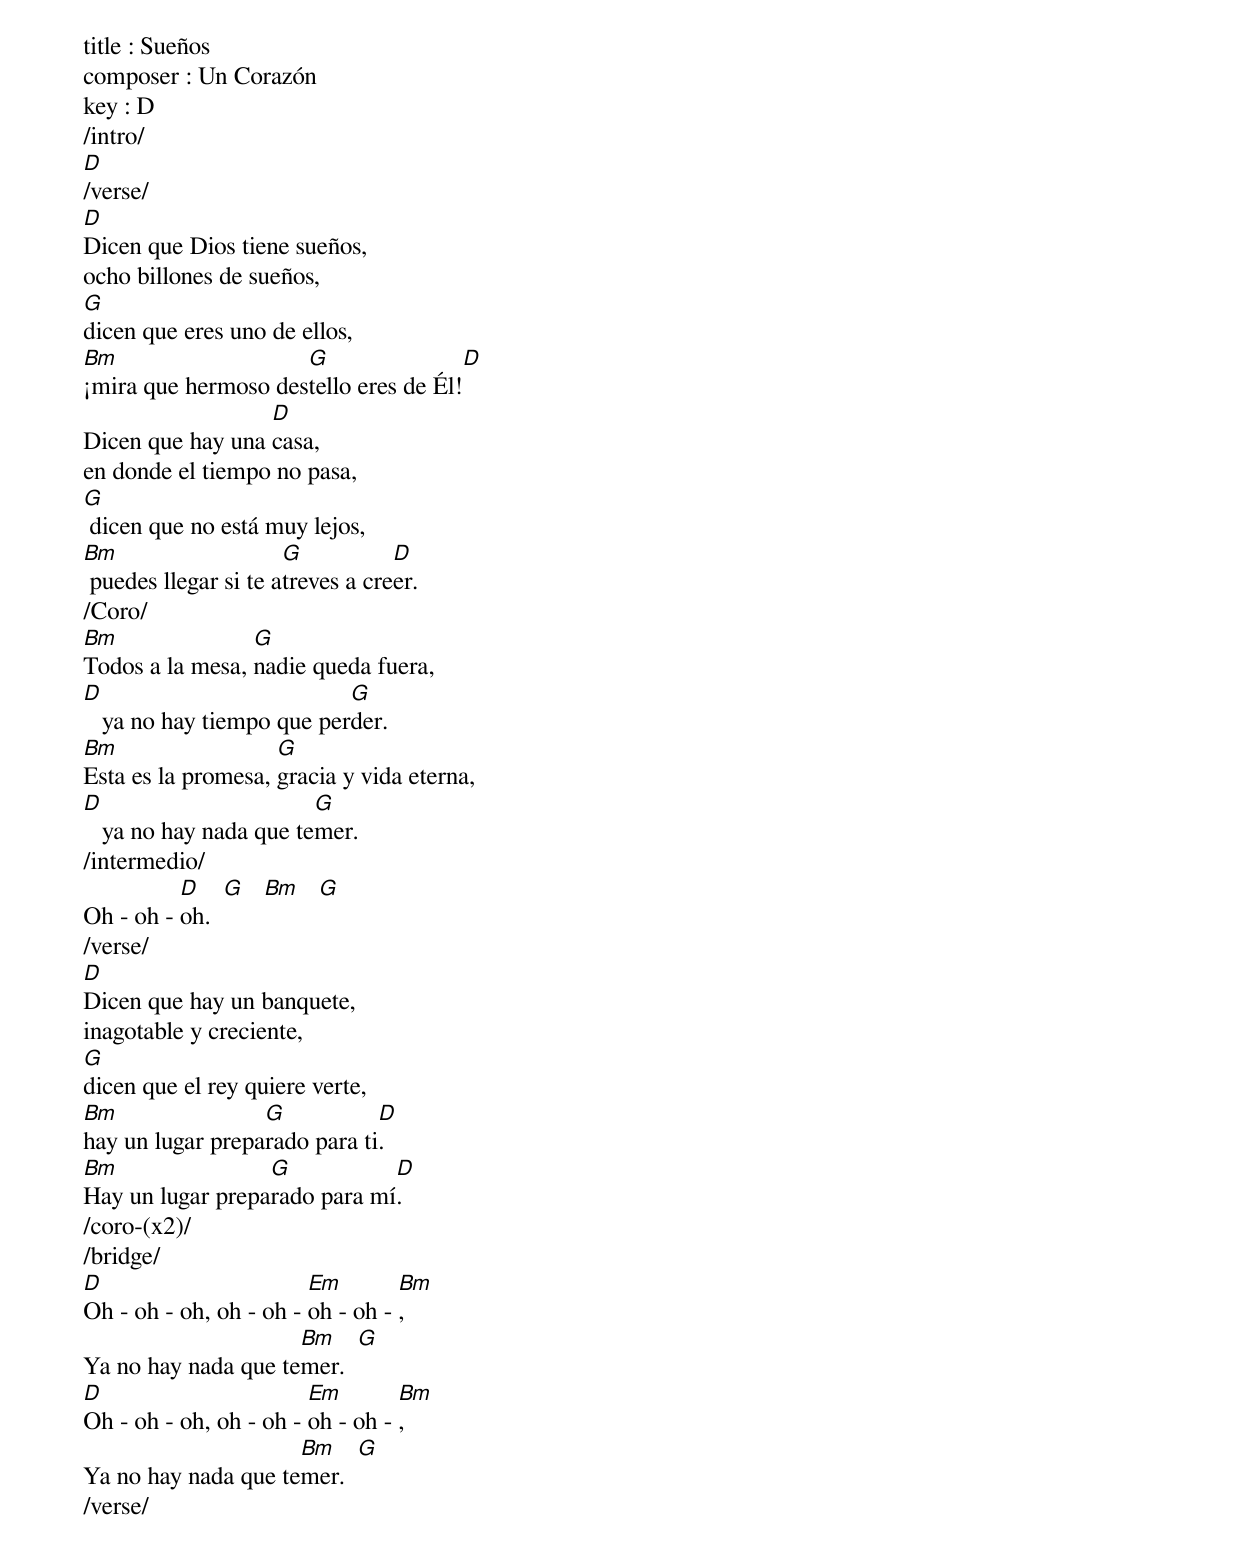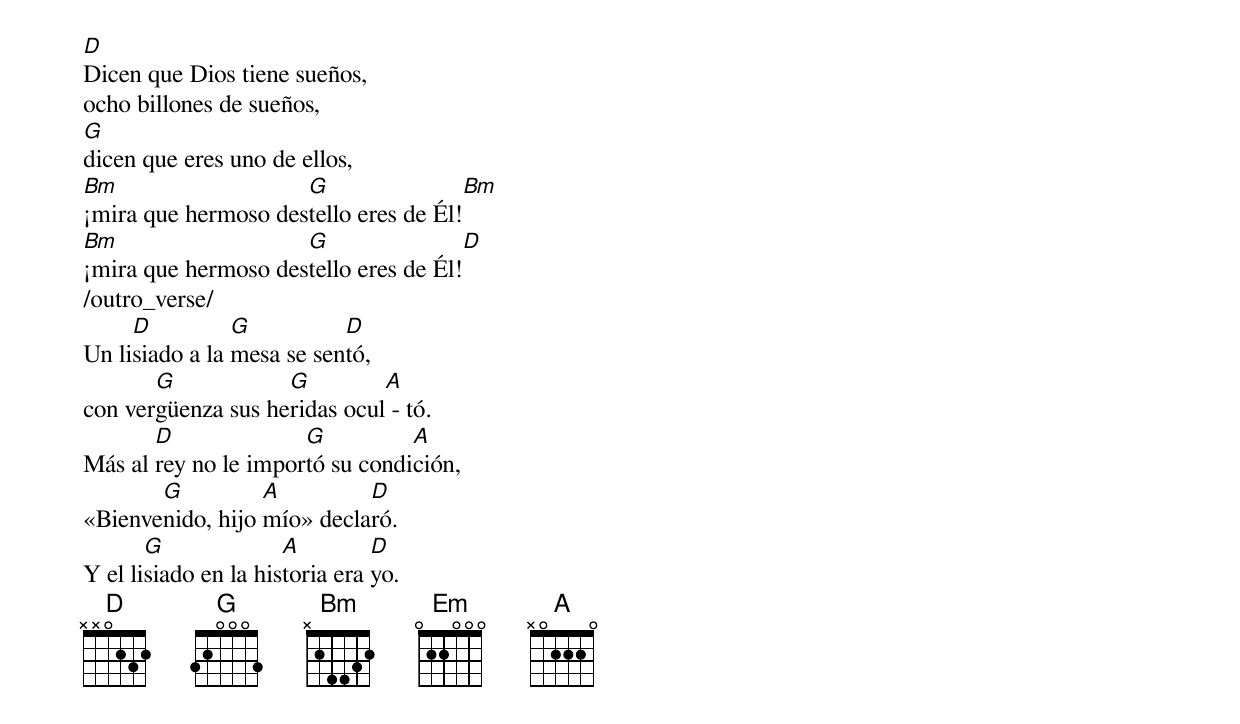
title : Sueños
composer : Un Corazón
key : D
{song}
/intro/
[D]
/verse/
[D]Dicen que Dios tiene sueños,
ocho billones de sueños,
[G]dicen que eres uno de ellos,
[Bm]¡mira que hermoso des[G]tello eres de Él![D]
Dicen que hay una [D]casa,
en donde el tiempo no pasa,
[G] dicen que no está muy lejos,
[Bm] puedes llegar si te a[G]treves a cre[D]er.
/Coro/
[Bm]Todos a la mesa, [G]nadie queda fuera,
[D]   ya no hay tiempo que per[G]der.
[Bm]Esta es la promesa, [G]gracia y vida eterna,
[D]   ya no hay nada que te[G]mer.
/intermedio/
Oh - oh - [D]oh.  [G]   [Bm]   [G]
/verse/
[D]Dicen que hay un banquete,
inagotable y creciente,
[G]dicen que el rey quiere verte,
[Bm]hay un lugar prepa[G]rado para ti[D].
[Bm]Hay un lugar prepa[G]rado para mí[D].
/coro-(x2)/
/bridge/
[D]Oh - oh - oh, oh - oh - [Em]oh - oh - [Bm],
Ya no hay nada que te[Bm]mer.  [G]
[D]Oh - oh - oh, oh - oh - [Em]oh - oh - [Bm],
Ya no hay nada que te[Bm]mer.  [G]
/verse/
[D]Dicen que Dios tiene sueños,
ocho billones de sueños,
[G]dicen que eres uno de ellos,
[Bm]¡mira que hermoso des[G]tello eres de Él![Bm]
[Bm]¡mira que hermoso des[G]tello eres de Él![D]
/outro_verse/
Un li[D]siado a la [G]mesa se sen[D]tó,
con ver[G]güenza sus he[G]ridas ocul[A] - tó.
Más al [D]rey no le impor[G]tó su condi[A]ción,
«Bienve[G]nido, hijo [A]mío» decla[D]ró.
Y el li[G]siado en la his[A]toria era [D]yo.
